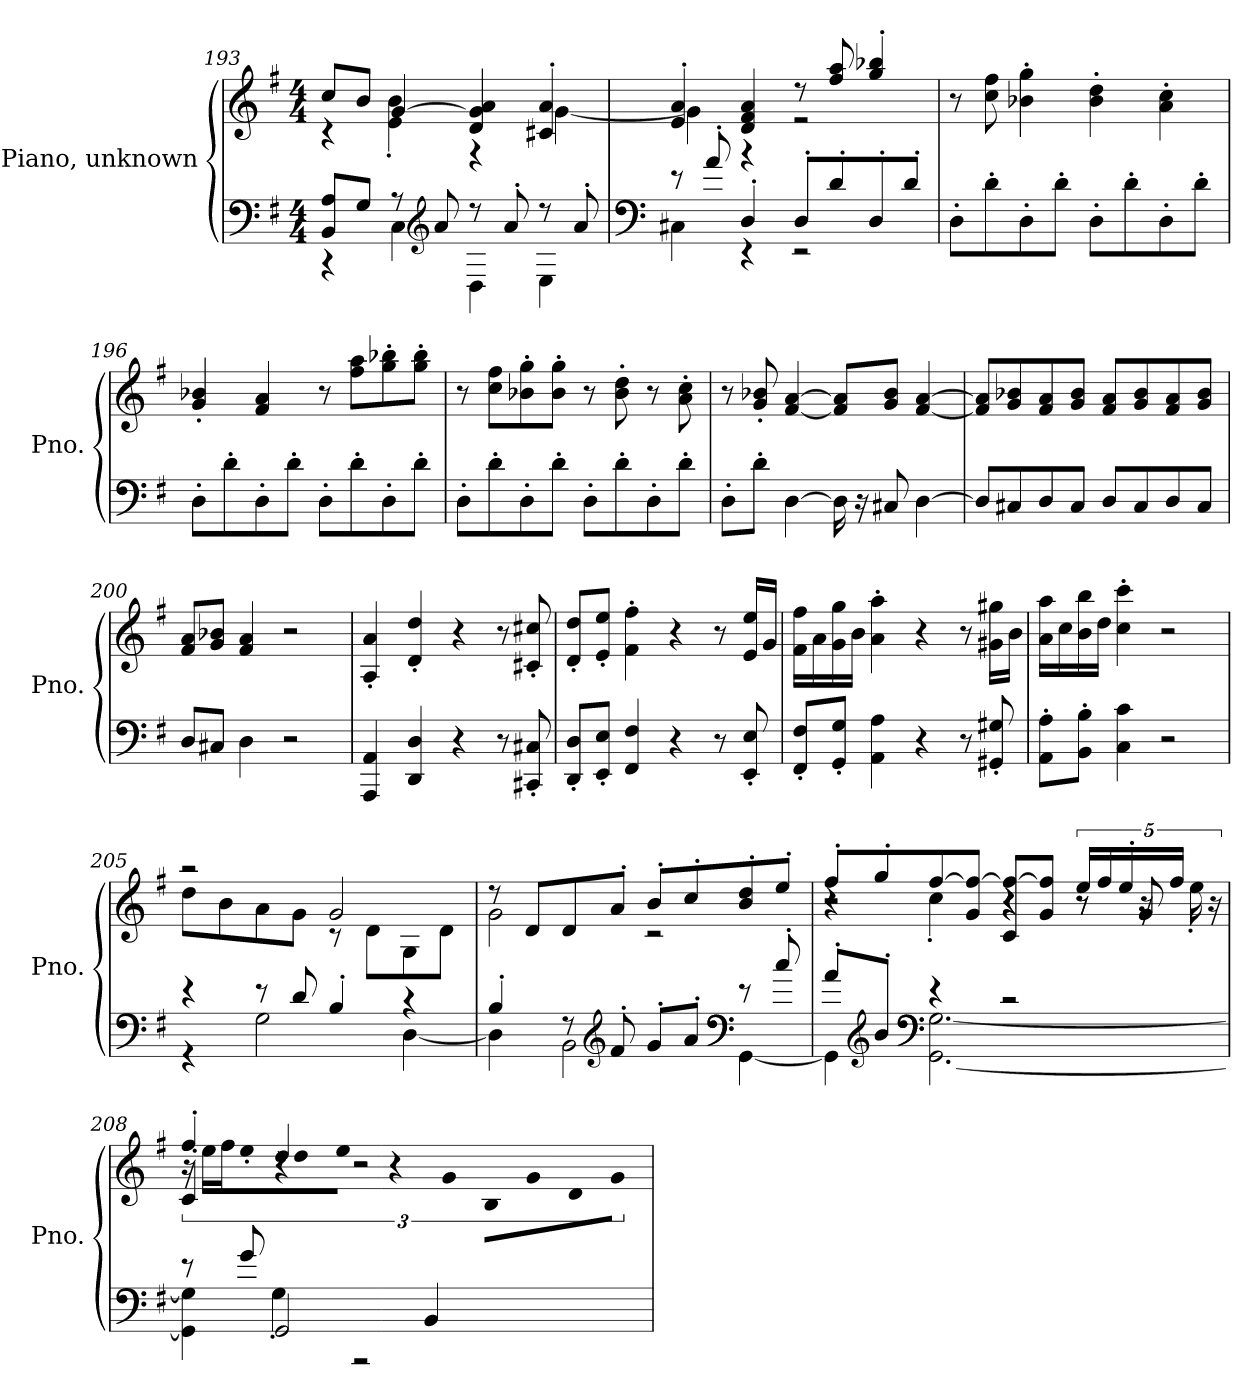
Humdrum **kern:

**kern	**kern
*part1	*part1
*staff2	*staff1
*I"Piano, unknown	*
*I'Pno.	*
*clefF4	*clefG2
*k[f#]	*k[f#]
*M4/4	*M4/4
=193	=193
*^	*^
8BB/ 8A/L	4r	8cc/L	4r
8G/J	.	8b/J	.
8r	4C\	[4g/	4e\' 4b\'
*clefG2	*	*	*
8a/	.	.	.
8r	4D\	4d/ 4g/] 4a/	4r
8a'/	.	.	.
8r	4E\	4c#X/' 4a/'	[4g\
8a'/	.	.	.
!!LO:PB:g=z	!!
=194	=194	=194	=194
*clefF4	*	*	*
8r	4C#X\	4e/' 4a/'	4g\]
8a'/	.	.	.
4D'/	4r	4d/ 4f#/ 4a/	4r
8D'/L	2r	8r	2r
8d'/	.	8ff#/ 8aa/	.
8D'/	.	4gg/' 4bb-X/'	.
8d'/J	.	.	.
*v	*v	*	*
*	*v	*v
=195	=195
8D'\L	8r
8d'\	8cc\ 8ff#\
8D'\	4b-X\' 4gg\'
8d'\J	.
8D'\L	4b-\' 4dd\'
8d'\	.
8D'\	4a\' 4cc\'
8d'\J	.
=196	=196
8D'\L	4g/' 4b-X/'
8d'\	.
8D'\	4f#/ 4a/
8d'\J	.
8D'\L	8r
8d'\	8ff#\ 8aa\L
8D'\	8gg\' 8bb-X\'
8d'\J	8gg\' 8bb-\'J
=197	=197
8D'\L	8r
8d'\	8cc\ 8ff#\L
8D'\	8b-X\' 8gg\'
8d'\J	8b-\' 8gg\'J
8D'\L	8r
8d'\	8b-\' 8dd\'
8D'\	8r
8d'\J	8a\' 8cc\'
!!LO:LB:g=z
=198	=198
8D'\L	8r
8d'\J	8g/' 8b-X/'
[4D\	[4f#/ [4a/
16D\]	8f#/] 8a/]L
16r	.
8C#X/	8g/ 8b-/J
[4D\	[4f#/ [4a/
=199	=199
8D/L]	8f#/] 8a/]L
8C#X/	8g/ 8b-X/
8D/	8f#/ 8a/
8C#/J	8g/ 8b-/J
8D/L	8f#/ 8a/L
8C#/	8g/ 8b-/
8D/	8f#/ 8a/
8C#/J	8g/ 8b-/J
=200	=200
8D/L	8f#/ 8a/L
8C#X/J	8g/ 8b-X/J
4D\	4f#/ 4a/
2r	2r
=201	=201
4AAA/ 4AA/	4A/' 4a/'
4DD/ 4D/	4d/' 4dd/'
4r	4r
8r	8r
8CC#X/' 8C#X/'	8c#X/' 8cc#X/'
=202	=202
8DD/' 8D/'L	8d/' 8dd/'L
8EE/' 8E/'J	8e/' 8ee/'J
4FF#/ 4F#/	4f#\' 4ff#\'
4r	4r
8r	8r
8EE/' 8E/'	16e/ 16ee/LL
.	16g/JJ
!!LO:LB:g=z
=203	=203
8FF#/' 8F#/'L	16f#\ 16ff#\LL
.	16a\
8GG/' 8G/'J	16g\ 16gg\
.	16b\JJ
4AA\ 4A\	4a\' 4aa\'
4r	4r
8r	8r
8GG#X/' 8G#X/'	16g#X\ 16gg#X\LL
.	16b\JJ
=204	=204
8AA\' 8A\'L	16a\ 16aa\LL
.	16cc\
8BB\' 8B\'J	16b\ 16bb\
.	16dd\JJ
4C\ 4c\	4cc\' 4ccc\'
2r	2r
=205	=205
*^	*^
4r	4r	2r	8dd\L
.	.	.	8b\
8r	2G\	.	8a\
8d/	.	.	8g\J
4B'/	.	2g/	8r
.	.	.	8d\L
4r	[4D\	.	8G\
.	.	.	8d\J
=206	=206	=206	=206
4B'/	4D\]	8r	2g\
.	.	8d/L	.
8r	2BB\	8d/	.
*clefG2	*	*	*
8f#'/	.	8a'/J	.
8g'/L	.	8b'/L	2r
8a'/J	.	8cc'/	.
*clefF4	*	*	*
8r	[4GG\	8b/' 8dd/'	.
8cc'/	.	8ee'/J	.
!!LO:LB:g=z
=207	=207	=207	=207
*	*	*	*^
8a'/L	4GG\]	8ff#'/L	4r	2r
*clefG2	*	*	*	*
8b'/J	.	8gg'/	.	.
*clefF4	*	*	*	*
4r	[2.GG\ [2.G\	[8ff#/	4cc'\	.
.	.	8g/ 8ff#/_J	.	.
2r	.	8c/ 8ff#/_L	4r	4r
.	.	8g/ 8ff#/]J	.	.
.	.	20ee/LL	8r	8r
.	.	20ff#/	.	.
.	.	20ee'/	.	.
.	.	.	16r	8g/
.	.	20ff#/JJ	.	.
.	.	.	16ee'\	.
.	.	20r	.	.
=208	=208	=208	=208	=208
8r	4GG\] 4G\]	4ff#'/	24r	4c'/
.	.	.	24ee\LL	.
.	.	.	24ff#\	.
8g/	.	.	16ee'\	.
.	.	.	32dd\L	.
.	.	.	32ee\JJJ	.
2GG/	4G'\	4dd/	8r	4r
.	.	.	8g\	.
.	2r	2r	8B\L	2r
.	.	.	8g\	.
4BB/	.	.	8d\	.
.	.	.	8g\J	.
*v	*v	*	*	*
*	*v	*v	*v
=	=
*-	*-
